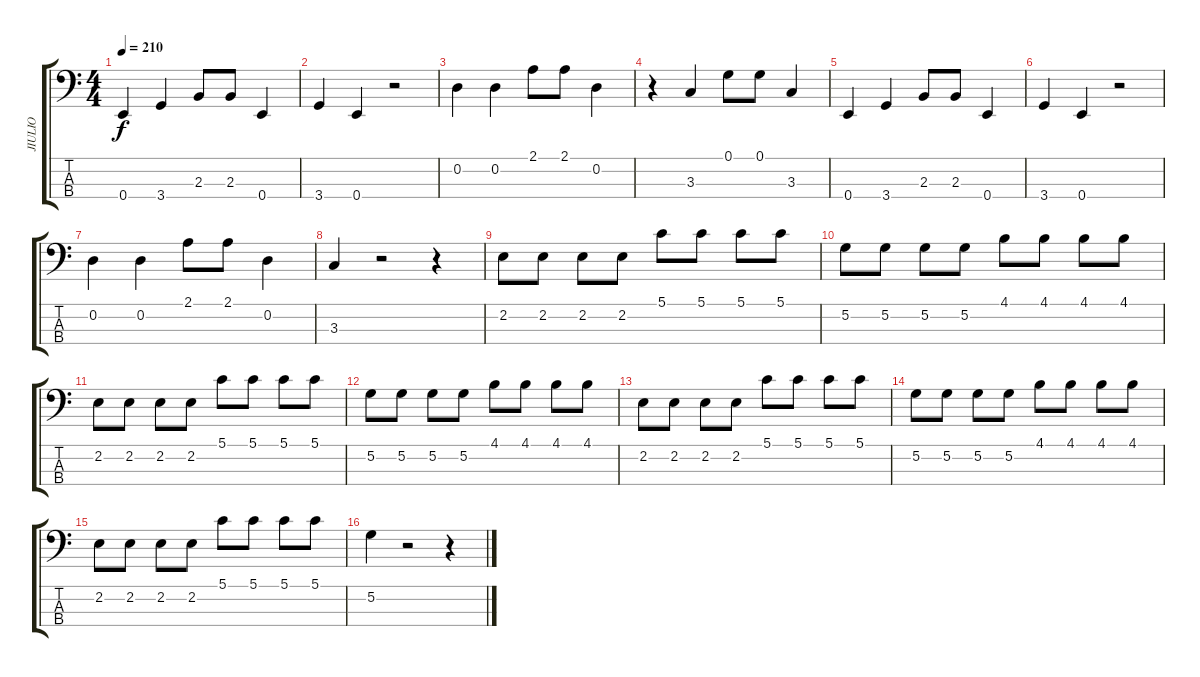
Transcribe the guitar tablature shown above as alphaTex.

\track ("JIULIO" "JIULIO") {instrument electricbasspick}
\staff {score tabs}
\tuning (G2 D2 A1 E1) {hide}
\ts (4 4)
\tempo 210
\clef f4
\ks c
0.4.4{dy f} 3.4.4 2.3.8 2.3.8 0.4.4 |
3.4.4 0.4.4 r.2 |
0.2.4 0.2.4 2.1.8 2.1.8 0.2.4 |
r.4 3.3.4 0.1.8 0.1.8 3.3.4 |
0.4.4 3.4.4 2.3.8 2.3.8 0.4.4 |
3.4.4 0.4.4 r.2 |
0.2.4 0.2.4 2.1.8 2.1.8 0.2.4 |
3.3.4 r.2 r.4 |
2.2.8 2.2.8 2.2.8 2.2.8 5.1.8 5.1.8 5.1.8 5.1.8 |
5.2.8 5.2.8 5.2.8 5.2.8 4.1.8 4.1.8 4.1.8 4.1.8 |
2.2.8 2.2.8 2.2.8 2.2.8 5.1.8 5.1.8 5.1.8 5.1.8 |
5.2.8 5.2.8 5.2.8 5.2.8 4.1.8 4.1.8 4.1.8 4.1.8 |
2.2.8 2.2.8 2.2.8 2.2.8 5.1.8 5.1.8 5.1.8 5.1.8 |
5.2.8 5.2.8 5.2.8 5.2.8 4.1.8 4.1.8 4.1.8 4.1.8 |
2.2.8 2.2.8 2.2.8 2.2.8 5.1.8 5.1.8 5.1.8 5.1.8 |
5.2.4 r.2 r.4
